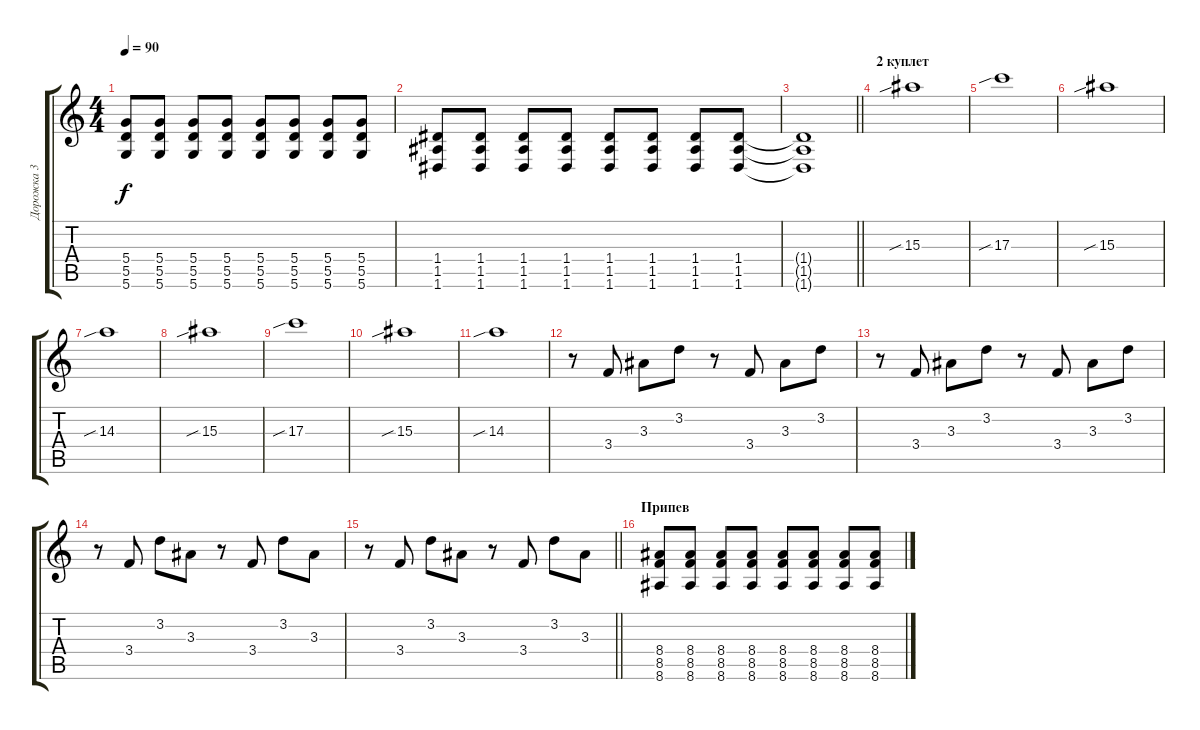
\track ("Дорожка 3" "Дорожка 3") {instrument overdrivenguitar}
\staff {score tabs}
\tuning (E4 B3 G3 D3 A2 D2) {hide}
\ts (4 4)
\tempo 90
\clef g2
\ks c
(5.4 5.5 5.6).8{dy f} (5.4 5.5 5.6).8 (5.4 5.5 5.6).8 (5.4 5.5 5.6).8 (5.4 5.5 5.6).8 (5.4 5.5 5.6).8 (5.4 5.5 5.6).8 (5.4 5.5 5.6).8 |
(1.4 1.5 1.6).8 (1.4 1.5 1.6).8 (1.4 1.5 1.6).8 (1.4 1.5 1.6).8 (1.4 1.5 1.6).8 (1.4 1.5 1.6).8 (1.4 1.5 1.6).8 (1.4 1.5 1.6).8 |
\barLineRight lightlight
(1.4{t} 1.5{t} 1.6{t}).1 |
\section ("" "2 куплет")
15.3{sib}.1{volume 12} |
17.3{sib}.1 |
15.3{sib}.1 |
14.3{sib}.1 |
15.3{sib}.1 |
17.3{sib}.1 |
15.3{sib}.1 |
14.3{sib}.1 |
r.8 3.4.8{volume 16 instrument electricguitarclean} 3.3.8 3.2.8 r.8 3.4.8 3.3.8 3.2.8 |
r.8 3.4.8 3.3.8 3.2.8 r.8 3.4.8 3.3.8 3.2.8 |
r.8 3.4.8 3.2.8 3.3.8 r.8 3.4.8 3.2.8 3.3.8 |
\barLineRight lightlight
r.8 3.4.8 3.2.8 3.3.8 r.8 3.4.8 3.2.8 3.3.8 |
\section ("" "Припев")
(8.4 8.5 8.6).8{volume 16 instrument overdrivenguitar} (8.4 8.5 8.6).8 (8.4 8.5 8.6).8 (8.4 8.5 8.6).8 (8.4 8.5 8.6).8 (8.4 8.5 8.6).8 (8.4 8.5 8.6).8 (8.4 8.5 8.6).8
